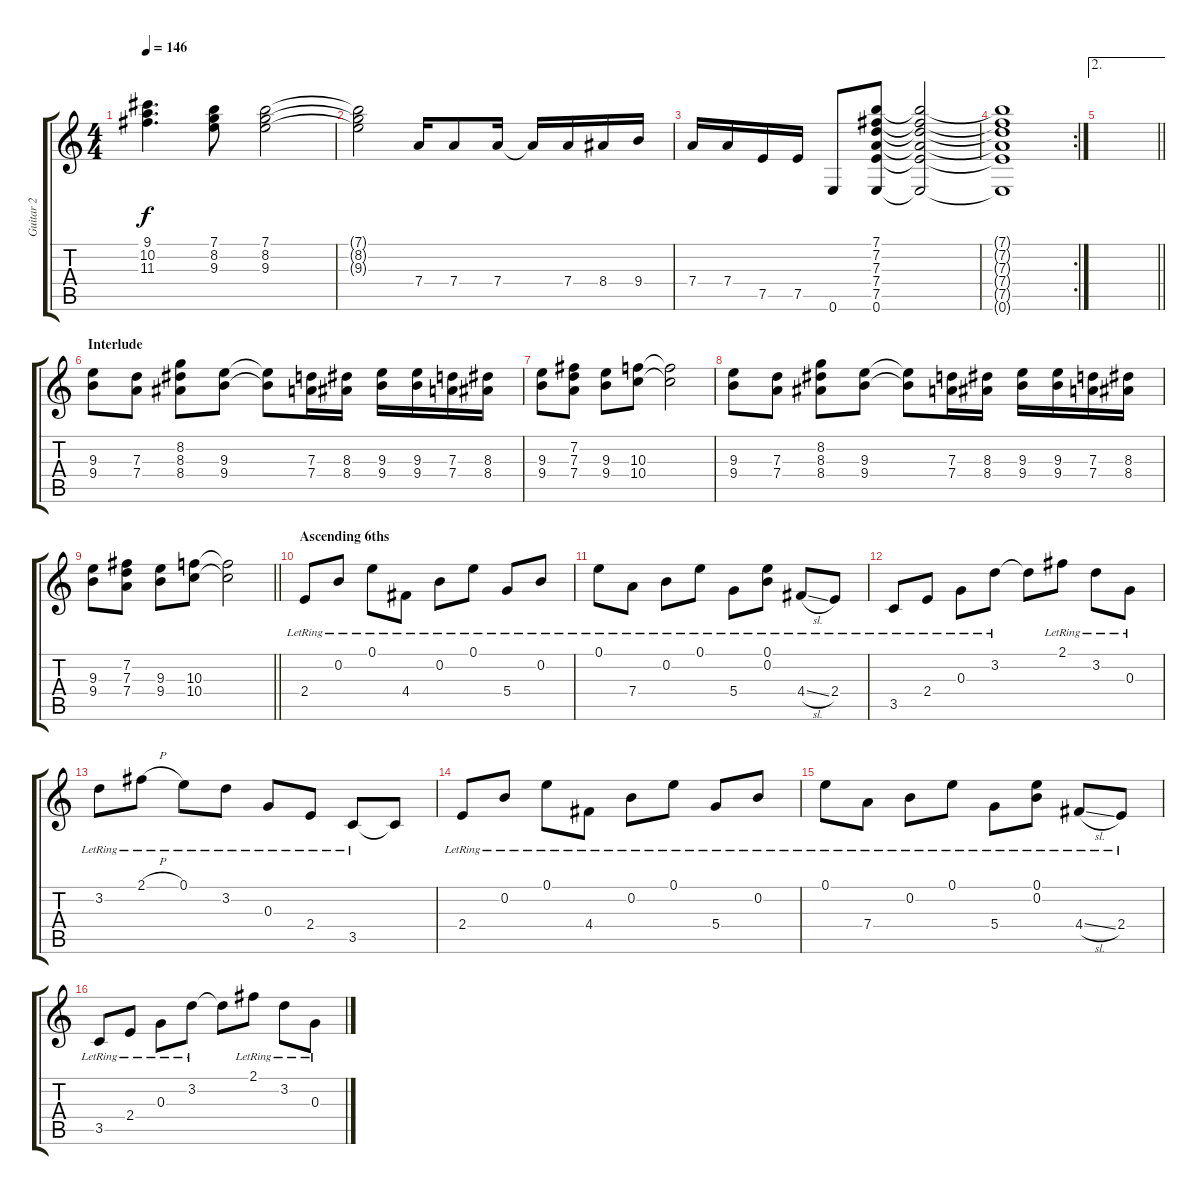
\track ("Guitar 2" "Guitar 2") {instrument overdrivenguitar}
\staff {score tabs}
\tuning (E4 B3 G3 D3 A2 E2) {hide}
\ts (4 4)
\tempo 146
\clef g2
\ks c
(9.1 10.2 11.3).4{d dy f} (7.1 8.2 9.3).8 (7.1 8.2 9.3).2 |
(7.1{t} 8.2{t} 9.3{t}).2 7.4.16 7.4.8 7.4.16 7.4{t}.16 7.4.16 8.4.16 9.4.16 |
7.4.16 7.4.16 7.5.16 7.5.16 0.6.8 (7.1 7.2 7.3 7.4 7.5 0.6).8 (7.1{t} 7.2{t} 7.3{t} 7.4{t} 7.5{t} 0.6{t}).2 |
\rc 2
(7.1{t} 7.2{t} 7.3{t} 7.4{t} 7.5{t} 0.6{t}).1 |
\ae 2
\barLineRight lightlight
|
\section ("" "Interlude")
(9.3 9.4).8 (7.3 7.4).8 (8.2 8.3 8.4).8 (9.3 9.4).8 (9.3{t} 9.4{t}).8 (7.3 7.4).16 (8.3 8.4).16 (9.3 9.4).16 (9.3 9.4).16 (7.3 7.4).16 (8.3 8.4).16 |
(9.3 9.4).8 (7.2 7.3 7.4).8 (9.3 9.4).8 (10.3 10.4).8 (10.3{t} 10.4{t}).2 |
(9.3 9.4).8 (7.3 7.4).8 (8.2 8.3 8.4).8 (9.3 9.4).8 (9.3{t} 9.4{t}).8 (7.3 7.4).16 (8.3 8.4).16 (9.3 9.4).16 (9.3 9.4).16 (7.3 7.4).16 (8.3 8.4).16 |
\barLineRight lightlight
(9.3 9.4).8 (7.2 7.3 7.4).8 (9.3 9.4).8 (10.3 10.4).8 (10.3{t} 10.4{t}).2 |
\section ("" "Ascending 6ths")
2.4{lr}.8 0.2{lr}.8 0.1{lr}.8 4.4{lr}.8 0.2{lr}.8 0.1{lr}.8 5.4{lr}.8 0.2{lr}.8 |
0.1{lr}.8 7.4{lr}.8 0.2{lr}.8 0.1{lr}.8 5.4{lr}.8 (0.1{lr} 0.2{lr}).8 4.4{sl lr}.8 2.4{lr}.8 |
3.5{lr}.8 2.4{lr}.8 0.3{lr}.8 3.2{lr}.8 3.2{t}.8 2.1{lr}.8 3.2{lr}.8 0.3{lr}.8 |
3.2{lr}.8 2.1{h lr}.8 0.1{lr}.8 3.2{lr}.8 0.3{lr}.8 2.4{lr}.8 3.5{lr}.8 3.5{t}.8 |
2.4{lr}.8 0.2{lr}.8 0.1{lr}.8 4.4{lr}.8 0.2{lr}.8 0.1{lr}.8 5.4{lr}.8 0.2{lr}.8 |
0.1{lr}.8 7.4{lr}.8 0.2{lr}.8 0.1{lr}.8 5.4{lr}.8 (0.1{lr} 0.2{lr}).8 4.4{sl lr}.8 2.4{lr}.8 |
3.5{lr}.8 2.4{lr}.8 0.3{lr}.8 3.2{lr}.8 3.2{t}.8 2.1{lr}.8 3.2{lr}.8 0.3{lr}.8
